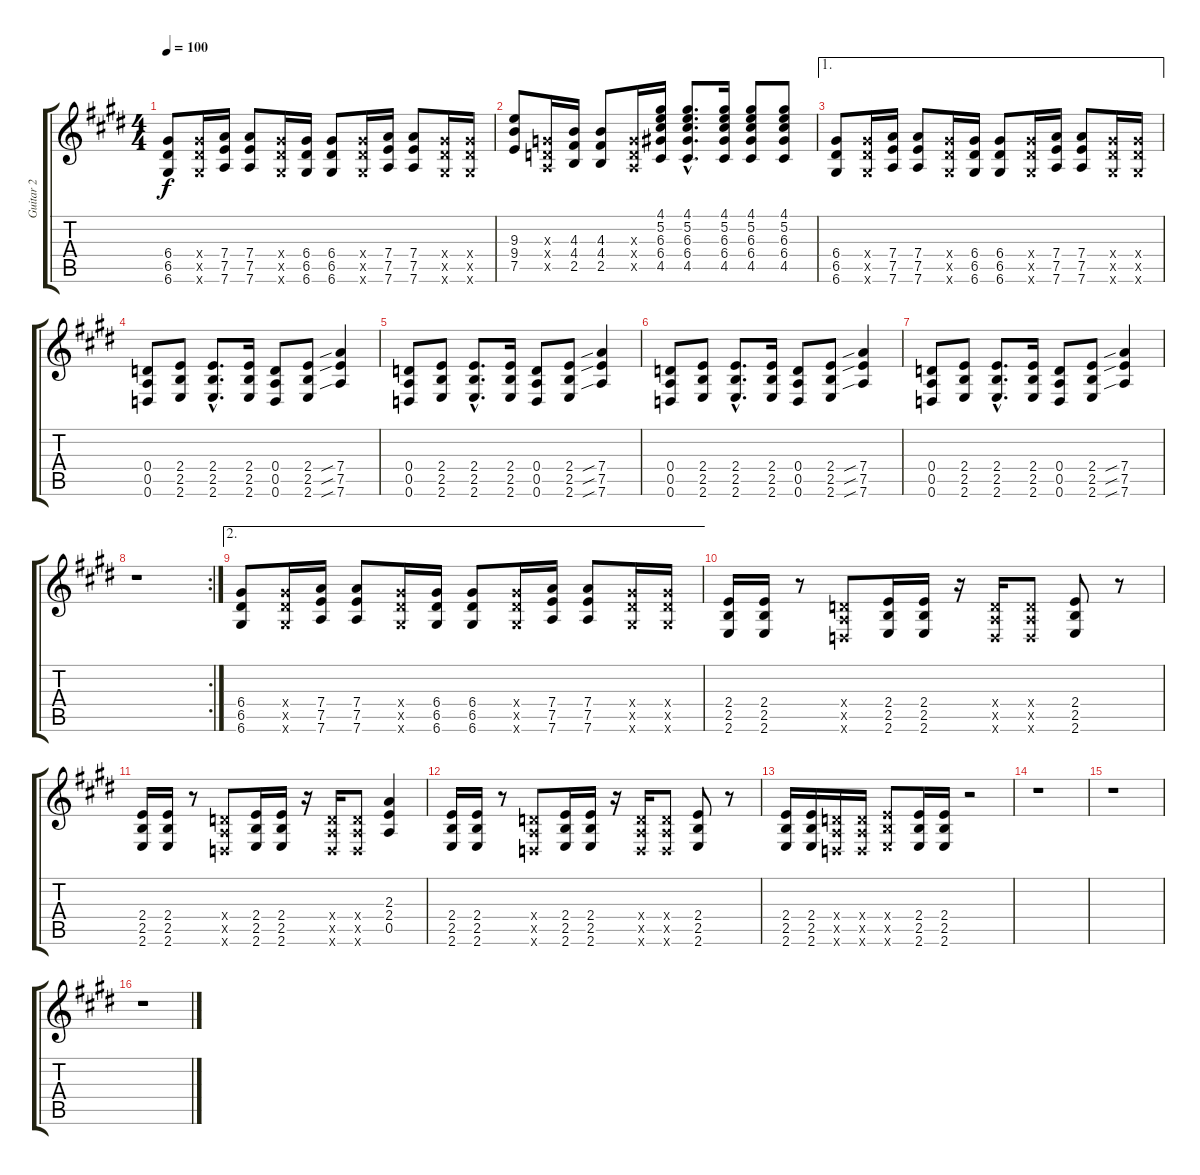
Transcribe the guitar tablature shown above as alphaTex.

\track ("Guitar 2" "Guitar 2") {instrument distortionguitar}
\staff {score tabs}
\tuning (E4 B3 G3 D3 A2 D2) {hide}
\ts (4 4)
\tempo 100
\clef g2
\ks e
(6.4 6.5 6.6).8{dy f} (6.4{x} 6.5{x} 6.6{x}).16 (7.4 7.5 7.6).16 (7.4 7.5 7.6).8 (6.4{x} 6.5{x} 6.6{x}).16 (6.4 6.5 6.6).16 (6.4 6.5 6.6).8 (6.4{x} 6.5{x} 6.6{x}).16 (7.4 7.5 7.6).16 (7.4 7.5 7.6).8 (6.4{x} 6.5{x} 6.6{x}).16 (6.4{x} 6.5{x} 6.6{x}).16 |
(9.3 9.4 7.5).8 (0.3{x} 0.4{x} 0.5{x}).16 (4.3 4.4 2.5).16 (4.3 4.4 2.5).8 (0.3{x} 0.4{x} 0.5{x}).16 (4.1 5.2 6.3 6.4 4.5).16 (4.1{hac} 5.2{hac} 6.3{hac} 6.4{hac} 4.5{hac}).8{d} (4.1 5.2 6.3 6.4 4.5).16 (4.1 5.2 6.3 6.4 4.5).8 (4.1 5.2 6.3 6.4 4.5).8 |
\ae 1
(6.4 6.5 6.6).8 (6.4{x} 6.5{x} 6.6{x}).16 (7.4 7.5 7.6).16 (7.4 7.5 7.6).8 (6.4{x} 6.5{x} 6.6{x}).16 (6.4 6.5 6.6).16 (6.4 6.5 6.6).8 (6.4{x} 6.5{x} 6.6{x}).16 (7.4 7.5 7.6).16 (7.4 7.5 7.6).8 (6.4{x} 6.5{x} 6.6{x}).16 (6.4{x} 6.5{x} 6.6{x}).16 |
(0.4 0.5 0.6).8 (2.4 2.5 2.6).8 (2.4{hac} 2.5{hac} 2.6{hac}).8{d} (2.4 2.5 2.6).16 (0.4 0.5 0.6).8 (2.4 2.5 2.6).8 (7.4{sib} 7.5{sib} 7.6{sib}).4 |
(0.4 0.5 0.6).8 (2.4 2.5 2.6).8 (2.4{hac} 2.5{hac} 2.6{hac}).8{d} (2.4 2.5 2.6).16 (0.4 0.5 0.6).8 (2.4 2.5 2.6).8 (7.4{sib} 7.5{sib} 7.6{sib}).4 |
(0.4 0.5 0.6).8 (2.4 2.5 2.6).8 (2.4{hac} 2.5{hac} 2.6{hac}).8{d} (2.4 2.5 2.6).16 (0.4 0.5 0.6).8 (2.4 2.5 2.6).8 (7.4{sib} 7.5{sib} 7.6{sib}).4 |
(0.4 0.5 0.6).8 (2.4 2.5 2.6).8 (2.4{hac} 2.5{hac} 2.6{hac}).8{d} (2.4 2.5 2.6).16 (0.4 0.5 0.6).8 (2.4 2.5 2.6).8 (7.4{sib} 7.5{sib} 7.6{sib}).4 |
\rc 2
r.1 |
\ae 2
(6.4 6.5 6.6).8 (6.4{x} 6.5{x} 6.6{x}).16 (7.4 7.5 7.6).16 (7.4 7.5 7.6).8 (6.4{x} 6.5{x} 6.6{x}).16 (6.4 6.5 6.6).16 (6.4 6.5 6.6).8 (6.4{x} 6.5{x} 6.6{x}).16 (7.4 7.5 7.6).16 (7.4 7.5 7.6).8 (6.4{x} 6.5{x} 6.6{x}).16 (6.4{x} 6.5{x} 6.6{x}).16 |
(2.4 2.5 2.6).16 (2.4 2.5 2.6).16 r.8 (0.4{x} 0.5{x} 0.6{x}).8 (2.4 2.5 2.6).16 (2.4 2.5 2.6).16 r.16 (0.4{x} 0.5{x} 0.6{x}).16 (0.4{x} 0.5{x} 0.6{x}).8 (2.4 2.5 2.6).8 r.8 |
(2.4 2.5 2.6).16 (2.4 2.5 2.6).16 r.8 (0.4{x} 0.5{x} 0.6{x}).8 (2.4 2.5 2.6).16 (2.4 2.5 2.6).16 r.16 (0.4{x} 0.5{x} 0.6{x}).16 (0.4{x} 0.5{x} 0.6{x}).8 (2.3 2.4 0.5).4 |
(2.4 2.5 2.6).16 (2.4 2.5 2.6).16 r.8 (0.4{x} 0.5{x} 0.6{x}).8 (2.4 2.5 2.6).16 (2.4 2.5 2.6).16 r.16 (0.4{x} 0.5{x} 0.6{x}).16 (0.4{x} 0.5{x} 0.6{x}).8 (2.4 2.5 2.6).8 r.8 |
(2.4 2.5 2.6).16 (2.4 2.5 2.6).16 (0.4{x} 0.5{x} 0.6{x}).16 (0.4{x} 0.5{x} 0.6{x}).16 (2.4{x} 2.5{x} 2.6{x}).8 (2.4 2.5 2.6).16 (2.4 2.5 2.6).16 r.2 |
r.1 |
r.1 |
r.1
